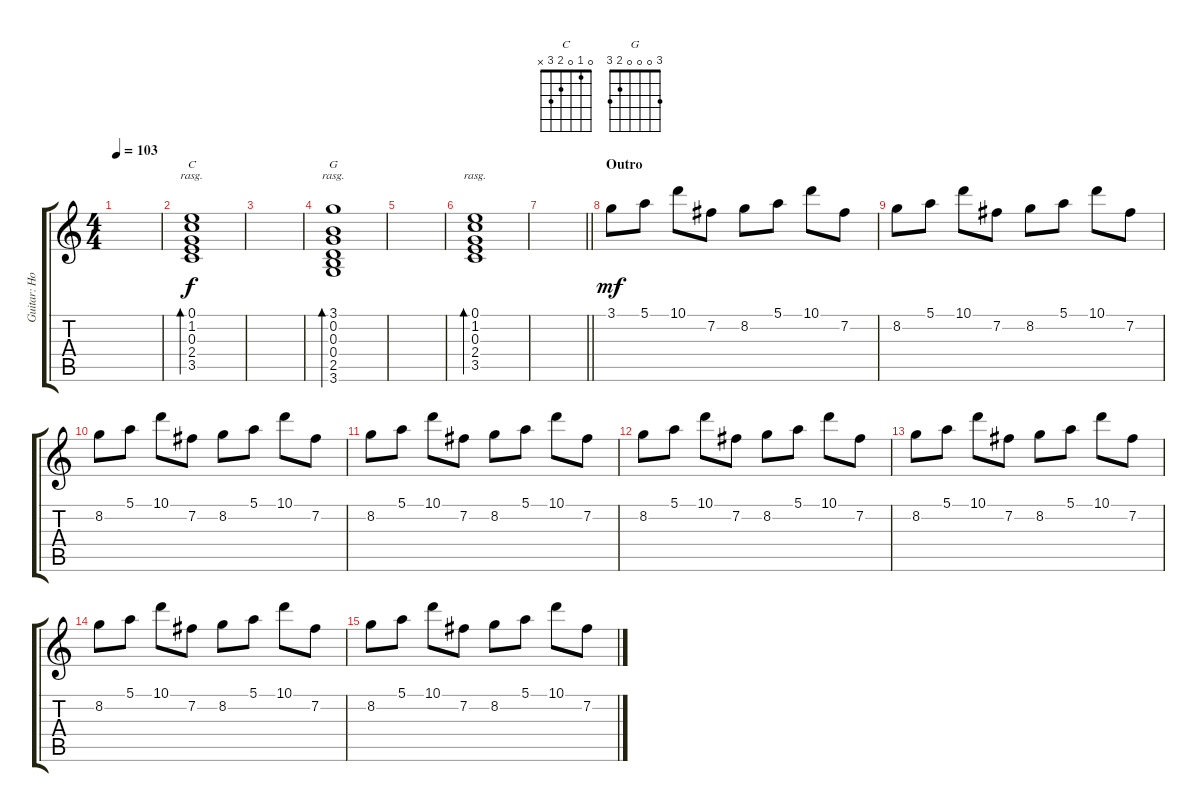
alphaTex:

\track ("Guitar: Howard Leese" "Guitar: Ho") {instrument electricguitarclean}
\staff {score tabs}
\tuning (E4 B3 G3 D3 A2 E2) {hide}
\chord ("C" 0 1 0 2 3 x)
\chord ("G" 3 0 0 0 2 3)
\ts (4 4)
\tempo 103
\clef g2
\ks c
|
(0.1 1.2 0.3 2.4 3.5).1{bd 120 ch "C" rasg ii} |
|
(3.1 0.2 0.3 0.4 2.5 3.6).1{bd 120 ch "G" rasg ii} |
|
(0.1 1.2 0.3 2.4 3.5).1{bd 120 rasg ii} |
\barLineRight lightlight
|
\section ("" "Outro")
3.1.8{dy mf} 5.1.8 10.1.8 7.2.8 8.2.8 5.1.8 10.1.8 7.2.8 |
8.2.8 5.1.8 10.1.8 7.2.8 8.2.8 5.1.8 10.1.8 7.2.8 |
8.2.8 5.1.8 10.1.8 7.2.8 8.2.8 5.1.8 10.1.8 7.2.8 |
8.2.8 5.1.8 10.1.8 7.2.8 8.2.8 5.1.8 10.1.8 7.2.8 |
8.2.8 5.1.8 10.1.8 7.2.8 8.2.8 5.1.8 10.1.8 7.2.8 |
8.2.8 5.1.8 10.1.8 7.2.8 8.2.8 5.1.8 10.1.8 7.2.8 |
8.2.8 5.1.8 10.1.8 7.2.8 8.2.8 5.1.8 10.1.8 7.2.8 |
8.2.8 5.1.8 10.1.8 7.2.8 8.2.8 5.1.8 10.1.8 7.2.8
